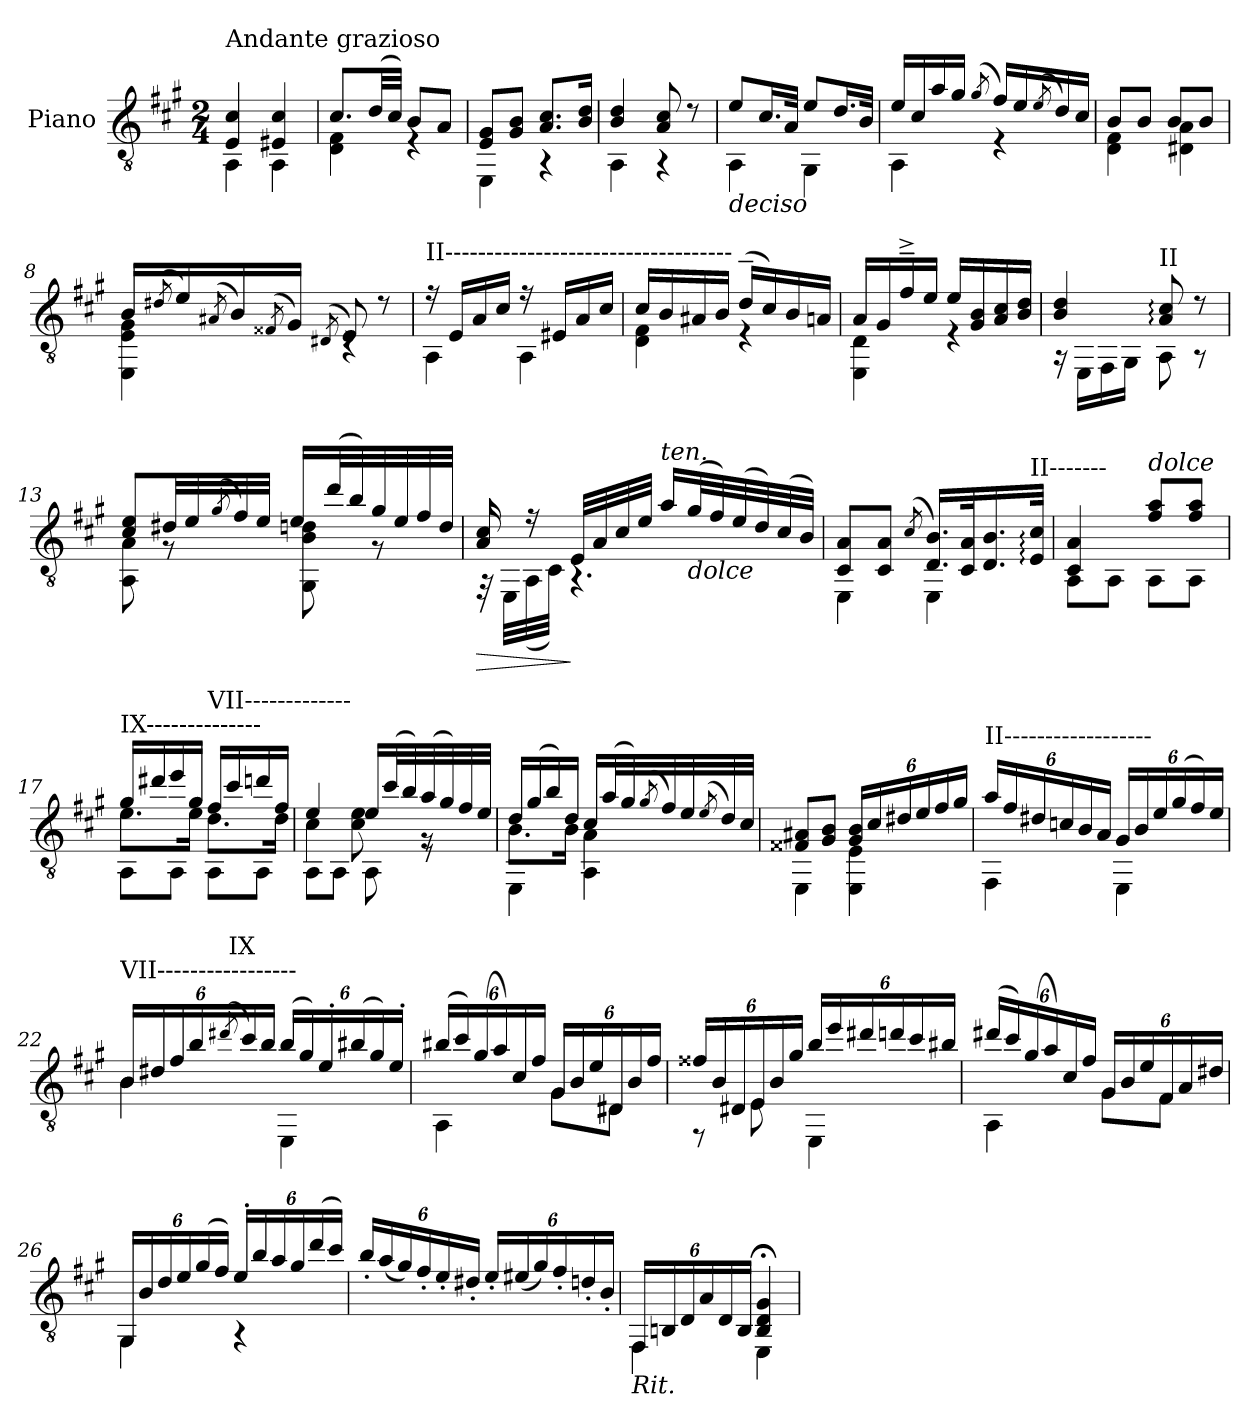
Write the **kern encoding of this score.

**kern	**dynam
*part1	*part1
*staff1	*staff1
*I"Piano	*
*I'Pno.	*
*clefGv2	*
*k[f#c#g#]	*
*M2/4	*
*MM50	*
=1	=1
*^	*
!LO:TX:a:t=Andante grazioso	!	!
4E/ 4c#/	4AA<\	.
4E#X/ 4c#/	4AA<\	.
=2	=2	=2
8.c#/L	4D\<< 4F#\<<	.
(<32d/LL	.	.
32c#/JJJ)	.	.
8B/L	4rE	.
8A/J	.	.
=3	=3	=3
8E/ 8G#/L	4EE<\	.
8G#/ 8B/J	.	.
8.A/ 8.c#/L	4r	.
16B/ 16d/Jk	.	.
=4	=4	=4
4B/ 4d/	4AA<\	.
8A/ 8c#/	4r	.
8r	.	.
!!LO:LB:g=z	!!
=5	=5	=5
!LO:TX:b:i:t=deciso	!	!
8e/L	4AA<\	.
16.c#/L	.	.
32A/JJk	.	.
8e/L	4GG#<\	.
16.d/L	.	.
32B/JJk	.	.
=6	=6	=6
16e/LL	4AA<\	.
16c#/	.	.
16a/	.	.
16g#/JJ	.	.
(<8qg#/	.	.
16f#/LL)	4rE	.
16e/	.	.
(<8qe/	.	.
16d/)	.	.
16c#/JJ	.	.
=7	=7	=7
8B/L	4D\<< 4F#\<<	.
8B/J	.	.
8B/L	4D#X\<< 4A\<<	.
8B/J	.	.
!!LO:LB:g=z	!!
=8	=8	=8
16B/LL	4EE\<<< 4E\<<< 4G#\<<<	.
(<8qd#X/	.	.
16e/)	.	.
(<8qA#X/	.	.
16B/)	.	.
(<8qF##X/	.	.
16G#/JJ)	.	.
(<8qD#X/	.	.
8E/)	4rC	.
8r	.	.
=9	=9	=9
!LO:TX:a:t=II-----------------------------------	!	!
16r	4AA:<\	.
16E/LL	.	.
16A/	.	.
16c#/JJ	.	.
16r	4AA<\	.
16E#X/LL	.	.
16A/	.	.
16c#/JJ	.	.
=10	=10	=10
16c#/LL	4D\<< 4F#\<<	.
16B/	.	.
16A#X/	.	.
16B/JJ	.	.
(<16d~/LL	4rE	.
16c#/)	.	.
16B/	.	.
16An/JJ	.	.
!!LO:LB:g=z	!!
=11	=11	=11
16A/LL	4EE\<< 4D\<<	.
16G#/	.	.
16f#~^/	.	.
16e/JJ	.	.
16e/LL	4rE	.
16G#/ 16B/	.	.
16A/ 16c#/	.	.
16B/ 16d/JJ	.	.
=12	=12	=12
4B/ 4d/	16r	.
.	16EE<\LL	.
.	16FF#<\	.
.	16GG#<\JJ	.
!LO:TX:a:t=II	!	!
8A/: 8c#/:	8AA<\	.
8r	8r	.
=13	=13	=13
8c#/ 8e/L	8AA\<< 8A\<<	.
32d#X/LL	8r	.
32e/	.	.
(<8qg#/	.	.
32f#/)	.	.
32e/JJJ	.	.
16e/LL	8GG#\<<< 8B\<<< 8dn\<<<	.
(<32dd/L	.	.
32b/)	.	.
32g#/	8rG	.
32e/	.	.
32f#/	.	.
32d/JJJ	.	.
!!LO:LB:g=z	!!
=14	=14	=14
!	!	!LO:HP:b
16A/ 16c#/	32r	>
.	32EE<\LLL	.
16r	(>32AA<\	.
.	32C#<\JJJ)	.
32E/LLL	4.rAA	]
32A/	.	.
32c#/	.	.
32e/JJJ	.	.
!LO:TX:a:i:t=ten.	!	!
16a/LL	.	.
!LO:TX:b:i:t=dolce	!	!
(<32g#/L	.	.
32f#/)	.	.
(<32e/	.	.
32d/)	.	.
(<32c#/	.	.
32B/JJJ)	.	.
=15	=15	=15
8C#/ 8A/L	4EE<\	.
8C#/ 8A/J	.	.
(<8qc#/	.	.
16.D/ 16.B/LL)	4EE<\	.
32C#/ 32A/K	.	.
16.D/ 16.B/	.	.
!LO:TX:a:t=II-------	!	!
32E/: 32c#/:JJk	.	.
=16	=16	=16
4C#/ 4A/	8AA<\L	.
.	8AA<\J	.
!LO:TX:a:i:t=dolce	!	!
8f#/ 8a/L	8AA<\L	.
8f#/ 8a/J	8AA<\J	.
!!LO:LB:g=z	!!
=17	=17	=17
*	*^	*
!LO:TX:a:t=IX--------------	!	!	!
16g#:/LL	8AA<\L	8.e<\L	.
16dd#X/	.	.	.
16ee/	8AA<\J	.	.
16g#/JJ	.	16e<\Jk	.
!LO:TX:a:t=VII-------------	!	!	!
16f#:/LL	8AA<\L	8.d<\L	.
16cc#/	.	.	.
16ddn/	8AA<\J	.	.
16f#/JJ	.	16d<\Jk	.
=18	=18	=18	=18
4e/	8AA<\L	4c#<<\	.
.	8AA<\J	.	.
16e/LL	8AA<\	8c#\<< 8e\<<	.
(<32cc#/L	.	.	.
32b/)	.	.	.
(<32a/	8rG	8rE	.
32g#/)	.	.	.
32f#/	.	.	.
32e/JJJ	.	.	.
=19	=19	=19	=19
16d/LL	4EE<\	8.B<\L	.
(<16g#/	.	.	.
16b/)	.	.	.
16d/JJ	.	16B<\Jk	.
16c#/LL	4AA<\	4A<\	.
(<32a/L	.	.	.
32g#/)	.	.	.
(<8qg#/	.	.	.
32f#/)	.	.	.
32e/	.	.	.
(<8qe/	.	.	.
32d/)	.	.	.
32c#/JJJ	.	.	.
*	*v	*v	*
!!LO:LB:g=z
=20	=20	=20
8F##X/ 8A#X/L	4EE<\	.
8G#/ 8B/J	.	.
*Xbrackettup	*	*
24G#/ 24B/LL	4EE\<< 4E\<<	.
24c#/	.	.
24d#X/	.	.
24e/	.	.
24f#/	.	.
24g#/JJ	.	.
=21	=21	=21
!LO:TX:a:t=II------------------	!	!
24a:/LL	4FF#<\	.
24f#/	.	.
24d#X/	.	.
24cn/	.	.
24B/	.	.
24A/JJ	.	.
24G#/LL	4EE<\	.
24B/	.	.
24e/	.	.
(<24g#/	.	.
24f#/)	.	.
24e/JJ	.	.
!!LO:PB:g=z	!!
=22	=22	=22
!LO:TX:a:t=VII-----------------	!	!
24B:/LL	4B\	.
24d#X/	.	.
24f#/	.	.
24b/	.	.
(<8qdd#X/	.	.
!LO:TX:a:t=IX	!	!
24cc#:/)	.	.
24b/JJ	.	.
(<24b/LL	4EE<\	.
24g#/)	.	.
24e'/	.	.
(<24b#X/	.	.
24g#/)	.	.
24e'/JJ	.	.
=23	=23	=23
(<24b#X/LL	4AA<\	.
24cc#/)	.	.
(<24g#/	.	.
24a/)	.	.
24c#/	.	.
24f#/JJ	.	.
24G#/LL	8G#\L	.
24B/	.	.
24e/	.	.
24D#X/	8D#\J	.
24B/	.	.
24f#/JJ	.	.
!!LO:LB:g=z	!!
=24	=24	=24
24f##X/LL	8r	.
24B/	.	.
24D#X/	.	.
24E/	8E\	.
24B/	.	.
24g#/JJ	.	.
24b/LL	4EE<\	.
24ee/	.	.
24dd#X/	.	.
24ddn/	.	.
24cc#/	.	.
24b#X/JJ	.	.
=25	=25	=25
(<24dd#X/LL	4AA<\	.
24cc#/)	.	.
(<24g#/	.	.
24a/)	.	.
24c#/	.	.
24f#/JJ	.	.
24G#/LL	8G#\L	.
24B/	.	.
24e/	.	.
24F#/	8F#\J	.
24A/	.	.
24d#X/JJ	.	.
!!LO:LB:g=z	!!
=26	=26	=26
24GG#/LL	4GG#\	.
24B/	.	.
24d/	.	.
24e/	.	.
(<24g#/	.	.
24f#/JJ)	.	.
24e'/LL	4r	.
24b/	.	.
24a/	.	.
24g#/	.	.
(<24dd/	.	.
24cc#/JJ)	.	.
*v	*v	*
=27	=27
24b'/LL	.
(<24a/	.
24g#/)	.
24f#'/	.
24e'/	.
24d#X'/JJ	.
24e'/LL	.
(<24e#X/	.
24g#/)	.
24f#'/	.
24dn'/	.
24B'/JJ	.
!!LO:LB:g=z
=28	=28
*^	*
!LO:TX:b:i:t=Rit.	!	!
24FF#/LL	4FF#\	.
24BBn/	.	.
24D/	.	.
24A/	.	.
24D/	.	.
24BB/JJ	.	.
4BB/;< 4D/;< 4G#/;<	4EE<\	.
*v	*v	*
=	=
*-	*-
